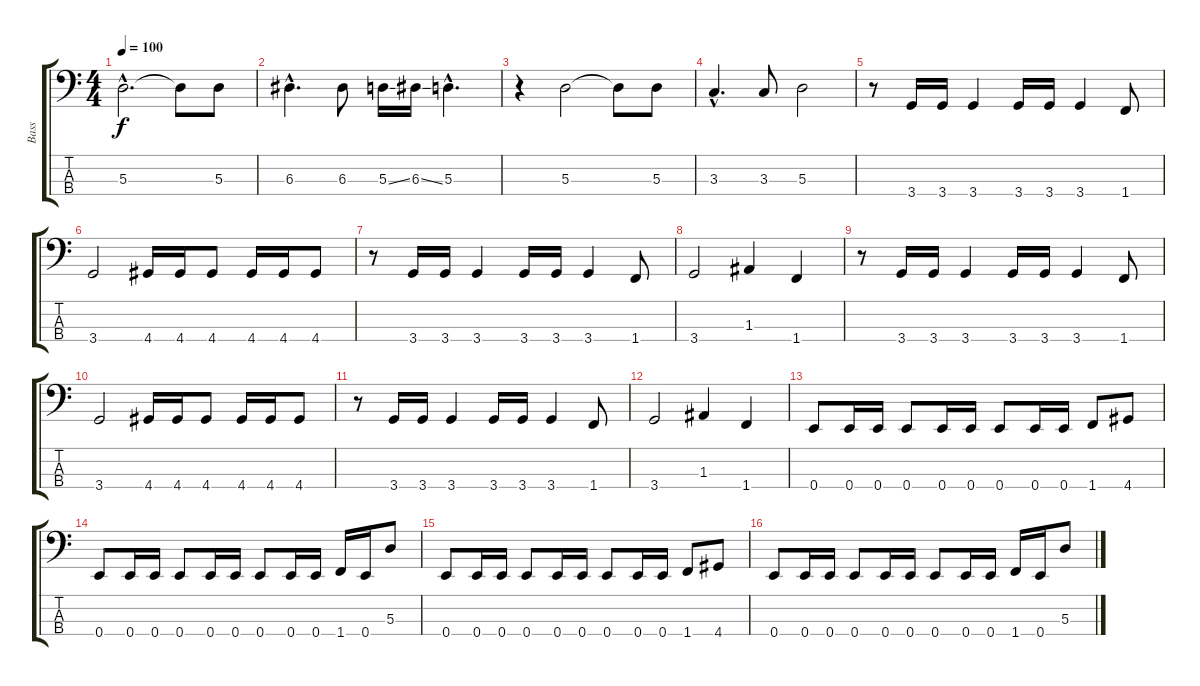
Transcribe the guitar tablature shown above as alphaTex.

\track ("Bass" "Bass") {instrument electricbasspick}
\staff {score tabs}
\tuning (G2 D2 A1 E1) {hide}
\ts (4 4)
\tempo 100
\clef f4
\ks c
5.3{hac}.2{d dy f} 5.3{t}.8 5.3.8 |
6.3{hac}.4{d} 6.3.8 5.3{ss}.16 6.3{ss}.16 5.3{hac}.4{d} |
r.4 5.3.2 5.3{t}.8 5.3.8 |
3.3{hac}.4{d} 3.3.8 5.3.2 |
r.8 3.4.16 3.4.16 3.4.4 3.4.16 3.4.16 3.4.4 1.4.8 |
3.4.2 4.4.16 4.4.16 4.4.8 4.4.16 4.4.16 4.4.8 |
r.8 3.4.16 3.4.16 3.4.4 3.4.16 3.4.16 3.4.4 1.4.8 |
3.4.2 1.3.4 1.4.4 |
r.8 3.4.16 3.4.16 3.4.4 3.4.16 3.4.16 3.4.4 1.4.8 |
3.4.2 4.4.16 4.4.16 4.4.8 4.4.16 4.4.16 4.4.8 |
r.8 3.4.16 3.4.16 3.4.4 3.4.16 3.4.16 3.4.4 1.4.8 |
3.4.2 1.3.4 1.4.4 |
0.4.8 0.4.16 0.4.16 0.4.8 0.4.16 0.4.16 0.4.8 0.4.16 0.4.16 1.4.8 4.4.8 |
0.4.8 0.4.16 0.4.16 0.4.8 0.4.16 0.4.16 0.4.8 0.4.16 0.4.16 1.4.16 0.4.16 5.3.8 |
0.4.8 0.4.16 0.4.16 0.4.8 0.4.16 0.4.16 0.4.8 0.4.16 0.4.16 1.4.8 4.4.8 |
0.4.8 0.4.16 0.4.16 0.4.8 0.4.16 0.4.16 0.4.8 0.4.16 0.4.16 1.4.16 0.4.16 5.3.8
